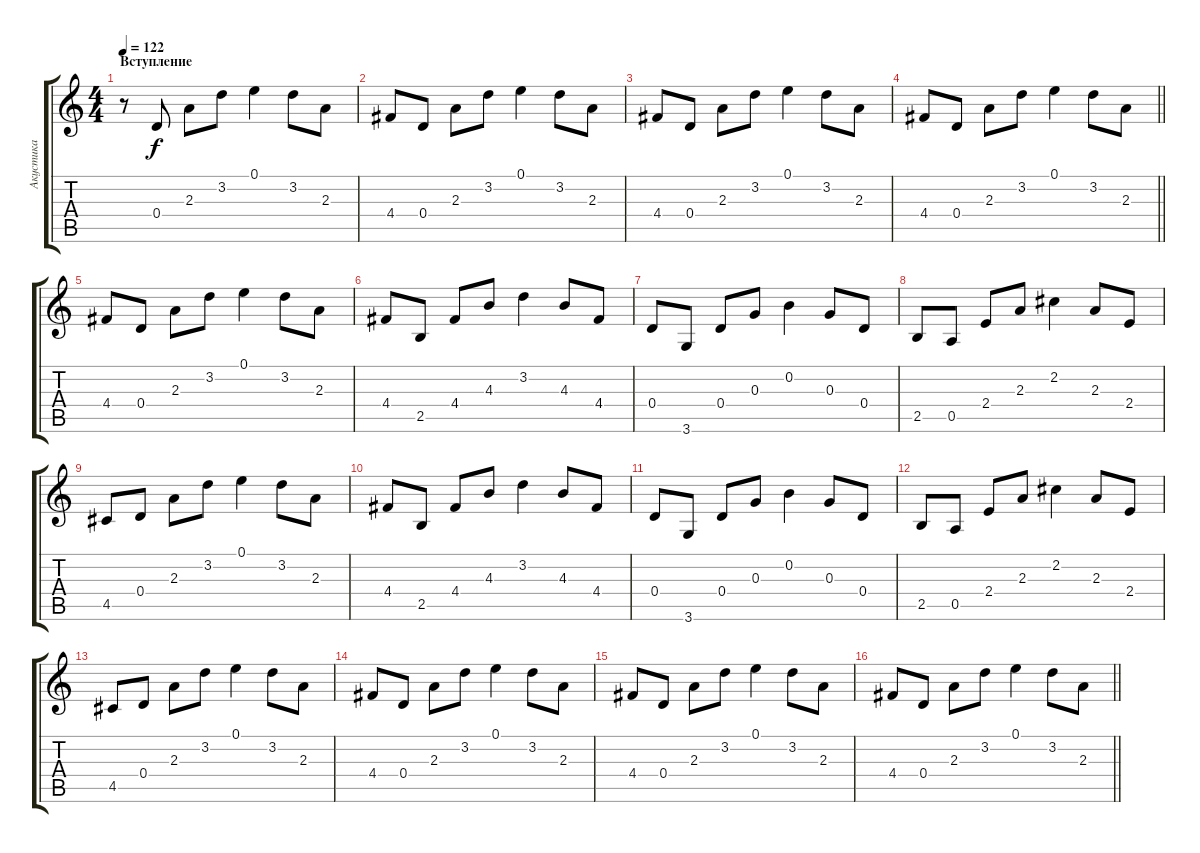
\track ("Акустика" "Акустика") {instrument acousticguitarnylon}
\staff {score tabs}
\tuning (E4 B3 G3 D3 A2 E2) {hide}
\ts (4 4)
\section ("" "Вступление")
\tempo 122
\clef g2
\ks c
r.8{dy f instrument acousticguitarnylon} 0.4.8 2.3.8 3.2.8 0.1.4 3.2.8 2.3.8 |
4.4.8 0.4.8 2.3.8 3.2.8 0.1.4 3.2.8 2.3.8 |
4.4.8 0.4.8 2.3.8 3.2.8 0.1.4 3.2.8 2.3.8 |
\barLineRight lightlight
4.4.8 0.4.8 2.3.8 3.2.8 0.1.4 3.2.8 2.3.8 |
\section ("" "")
4.4.8 0.4.8 2.3.8 3.2.8 0.1.4 3.2.8 2.3.8 |
4.4.8 2.5.8 4.4.8 4.3.8 3.2.4 4.3.8 4.4.8 |
0.4.8 3.6.8 0.4.8 0.3.8 0.2.4 0.3.8 0.4.8 |
2.5.8 0.5.8 2.4.8 2.3.8 2.2.4 2.3.8 2.4.8 |
4.5.8 0.4.8 2.3.8 3.2.8 0.1.4 3.2.8 2.3.8 |
4.4.8 2.5.8 4.4.8 4.3.8 3.2.4 4.3.8 4.4.8 |
0.4.8 3.6.8 0.4.8 0.3.8 0.2.4 0.3.8 0.4.8 |
2.5.8 0.5.8 2.4.8 2.3.8 2.2.4 2.3.8 2.4.8 |
4.5.8 0.4.8 2.3.8 3.2.8 0.1.4 3.2.8 2.3.8 |
4.4.8 0.4.8 2.3.8 3.2.8 0.1.4 3.2.8 2.3.8 |
4.4.8 0.4.8 2.3.8 3.2.8 0.1.4 3.2.8 2.3.8 |
\barLineRight lightlight
4.4.8 0.4.8 2.3.8 3.2.8 0.1.4 3.2.8 2.3.8
